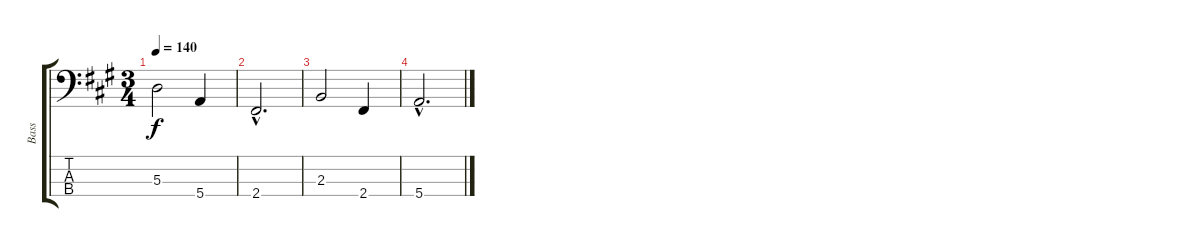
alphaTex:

\track ("Bass" "Bass") {instrument electricbasspick}
\staff {score tabs}
\tuning (G2 D2 A1 E1) {hide}
\ts (3 4)
\tempo 140
\clef f4
\ks a
5.3.2{dy f} 5.4.4 |
2.4{hac}.2{d} |
2.3.2 2.4.4 |
5.4{hac}.2{d}
